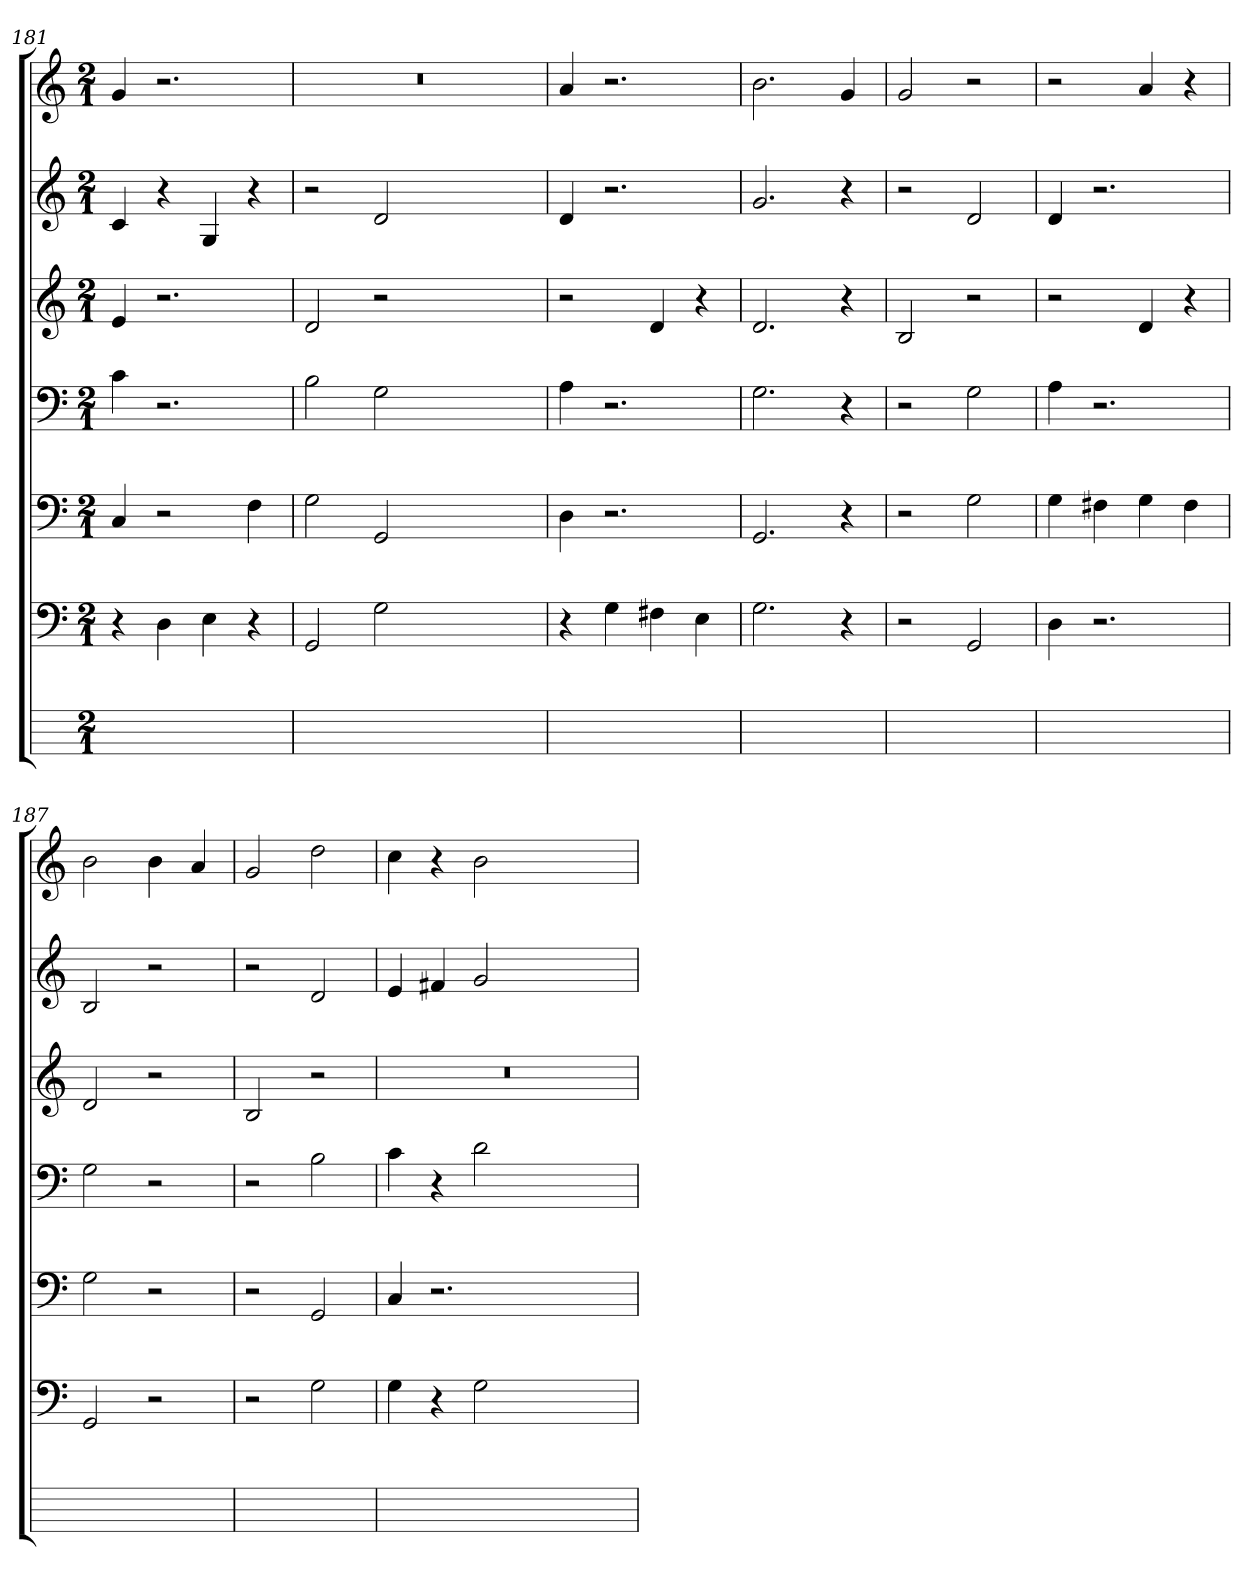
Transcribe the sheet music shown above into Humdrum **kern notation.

**kern	**kern	**kern	**kern	**kern	**kern	**kern
*part7	*part6	*part5	*part4	*part3	*part2	*part1
*staff7	*staff6	*staff5	*staff4	*staff3	*staff2	*staff1
*	*clefF4	*clefF4	*clefF4	*clefG2	*clefG2	*clefG2
*	*k[]	*k[]	*k[]	*k[]	*k[]	*k[]
*	*C:	*C:	*C:	*C:	*C:	*C:
*M2/1	*M2/1	*M2/1	*M2/1	*M2/1	*M2/1	*M2/1
=181	=181	=181	=181	=181	=181	=181
1ryy	4r	4C	4c	4e	4c	4g
.	4Di	2r	2.r	2.r	4r	2.r
.	4Ej	.	.	.	4G	.
.	4r	4Fi	.	.	4r	.
=182	=182	=182	=182	=182	=182	=182
0ryy	2GG	2G	2B	2d	2r	0r
.	2G	2GG	2G	2r	2d	.
.	1ryy	1ryy	1ryy	1ryy	1ryy	.
=183	=183	=183	=183	=183	=183	=183
1ryy	4r	4D	4A	2r	4d	4a
.	4GZ	2.r	2.r	.	2.r	2.r
.	4F#X	.	.	4d	.	.
.	4E	.	.	4r	.	.
=184	=184	=184	=184	=184	=184	=184
1ryy	2.G	2.GG	2.G	2.d	2.gj	2.b
.	4r	4r	4r	4r	4r	4g
=185	=185	=185	=185	=185	=185	=185
1ryy	2r	2r	2r	2B	2r	2g
.	2GG	2G	2G	2r	2d	2r
=186	=186	=186	=186	=186	=186	=186
1ryy	4D	4GZ	4A	2r	4d	2r
.	2.r	4F#Xi	2.r	.	2.r	.
.	.	4Gj	.	4d	.	4a
.	.	4F#Z	.	4r	.	4r
=187	=187	=187	=187	=187	=187	=187
1ryy	2GG	2G	2G	2d	2B	2b
.	2r	2r	2r	2r	2r	4bi
.	.	.	.	.	.	4aj
=188	=188	=188	=188	=188	=188	=188
1ryy	2r	2r	2r	2B	2r	2g
.	2G	2GG	2B	2r	2d	2dd
=189	=189	=189	=189	=189	=189	=189
0ryy	4G	4C	4c	0r	4e	4cc
.	4r	2.r	4r	.	4f#Xi	4r
.	2G	.	2d	.	2g	2b
.	1ryy	1ryy	1ryy	.	1ryy	1ryy
=	=	=	=	=	=	=
*-	*-	*-	*-	*-	*-	*-
